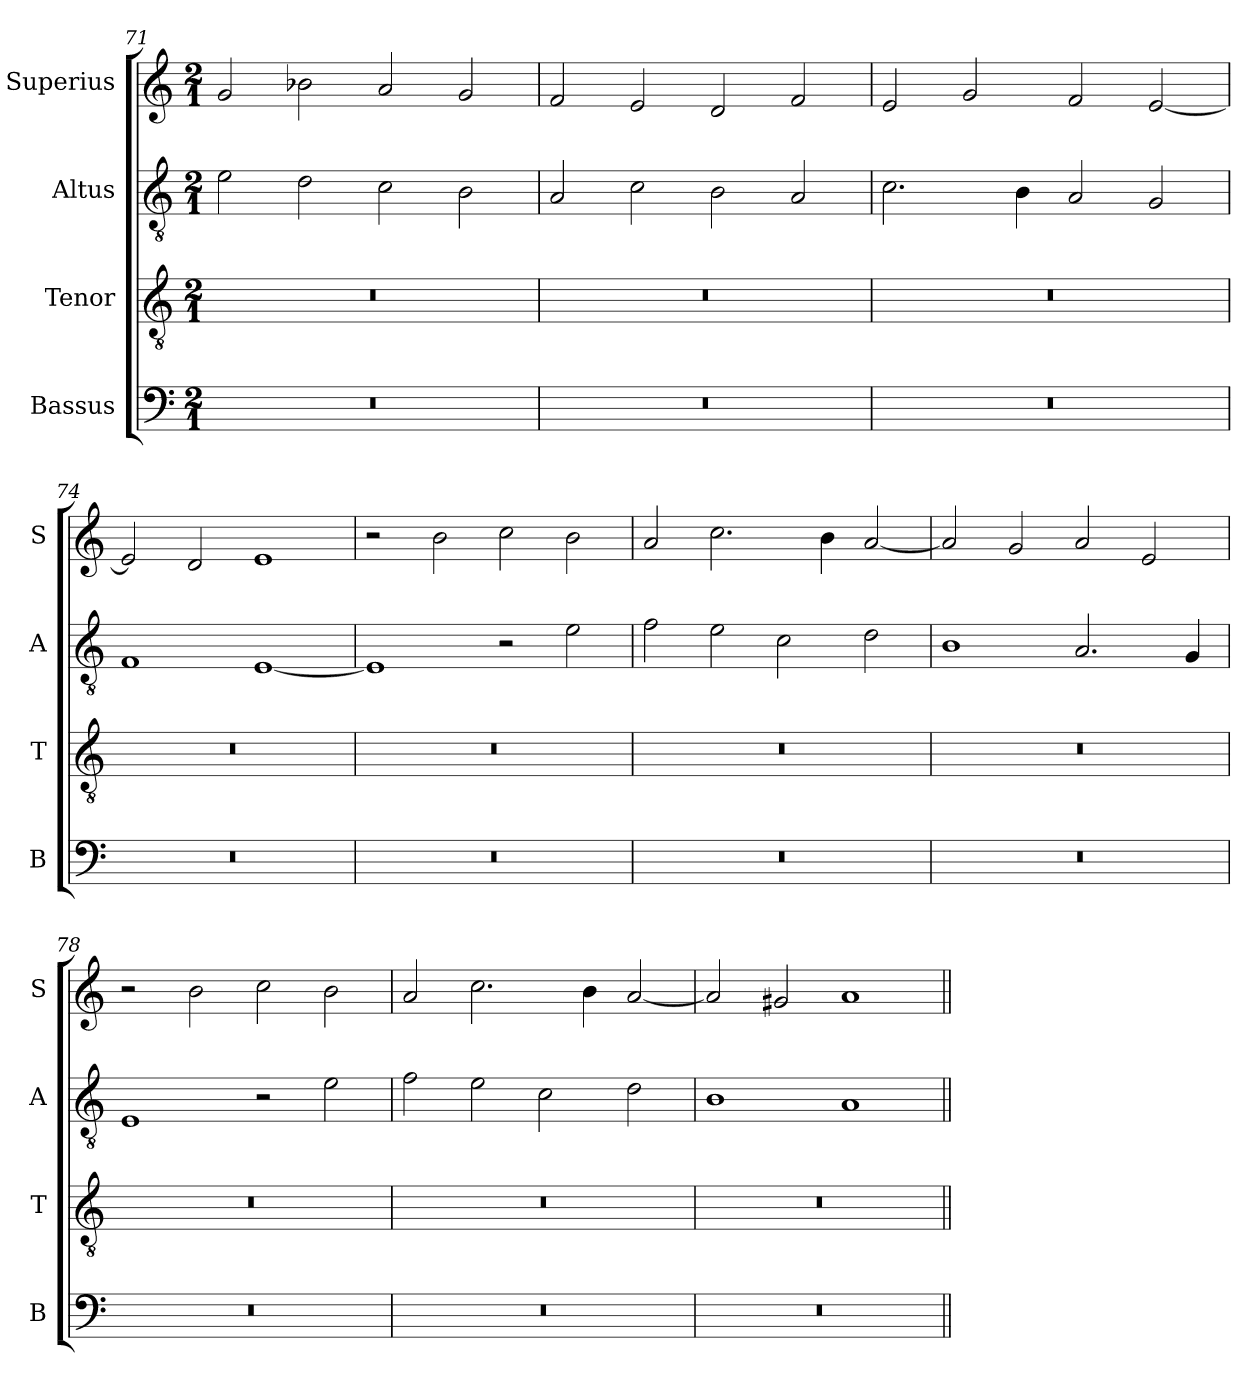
**kern	**kern	**kern	**kern
*part4	*part3	*part2	*part1
*staff4	*staff3	*staff2	*staff1
*I"Bassus	*I"Tenor	*I"Altus	*I"Superius
*I'B	*I'T	*I'A	*I'S
*clefF4	*clefGv2	*clefGv2	*clefG2
*k[]	*k[]	*k[]	*k[]
*M2/1	*M2/1	*M2/1	*M2/1
=71	=71	=71	=71
0r	0r	2e\	2g/
.	.	2d\	2b-X\
.	.	2c\	2a/
.	.	2B\	2g/
=72	=72	=72	=72
0r	0r	2A/	2f/
.	.	2c\	2e/
.	.	2B\	2d/
.	.	2A/	2f/
=73	=73	=73	=73
0r	0r	2.c\	2e/
.	.	.	2g/
.	.	4B\	.
.	.	2A/	2f/
.	.	2G/	[2e/
=74	=74	=74	=74
0r	0r	1F	2e/]
.	.	.	2d/
.	.	[1E	1e
=75	=75	=75	=75
0r	0r	1E]	2r
.	.	.	2b\
.	.	2r	2cc\
.	.	2e\	2b\
=76	=76	=76	=76
0r	0r	2f\	2a/
.	.	2e\	2.cc\
.	.	2c\	.
.	.	.	4b\
.	.	2d\	[2a/
=77	=77	=77	=77
0r	0r	1B	2a/]
.	.	.	2g/
.	.	2.A/	2a/
.	.	.	2e/
.	.	4G/	.
=78	=78	=78	=78
0r	0r	1E	2r
.	.	.	2b\
.	.	2r	2cc\
.	.	2e\	2b\
=79	=79	=79	=79
0r	0r	2f\	2a/
.	.	2e\	2.cc\
.	.	2c\	.
.	.	.	4b\
.	.	2d\	[2a/
=80	=80	=80	=80
0r	0r	1B	2a/]
.	.	.	2g#X/
.	.	1A	1a
=||	=||	=||	=||
*-	*-	*-	*-
